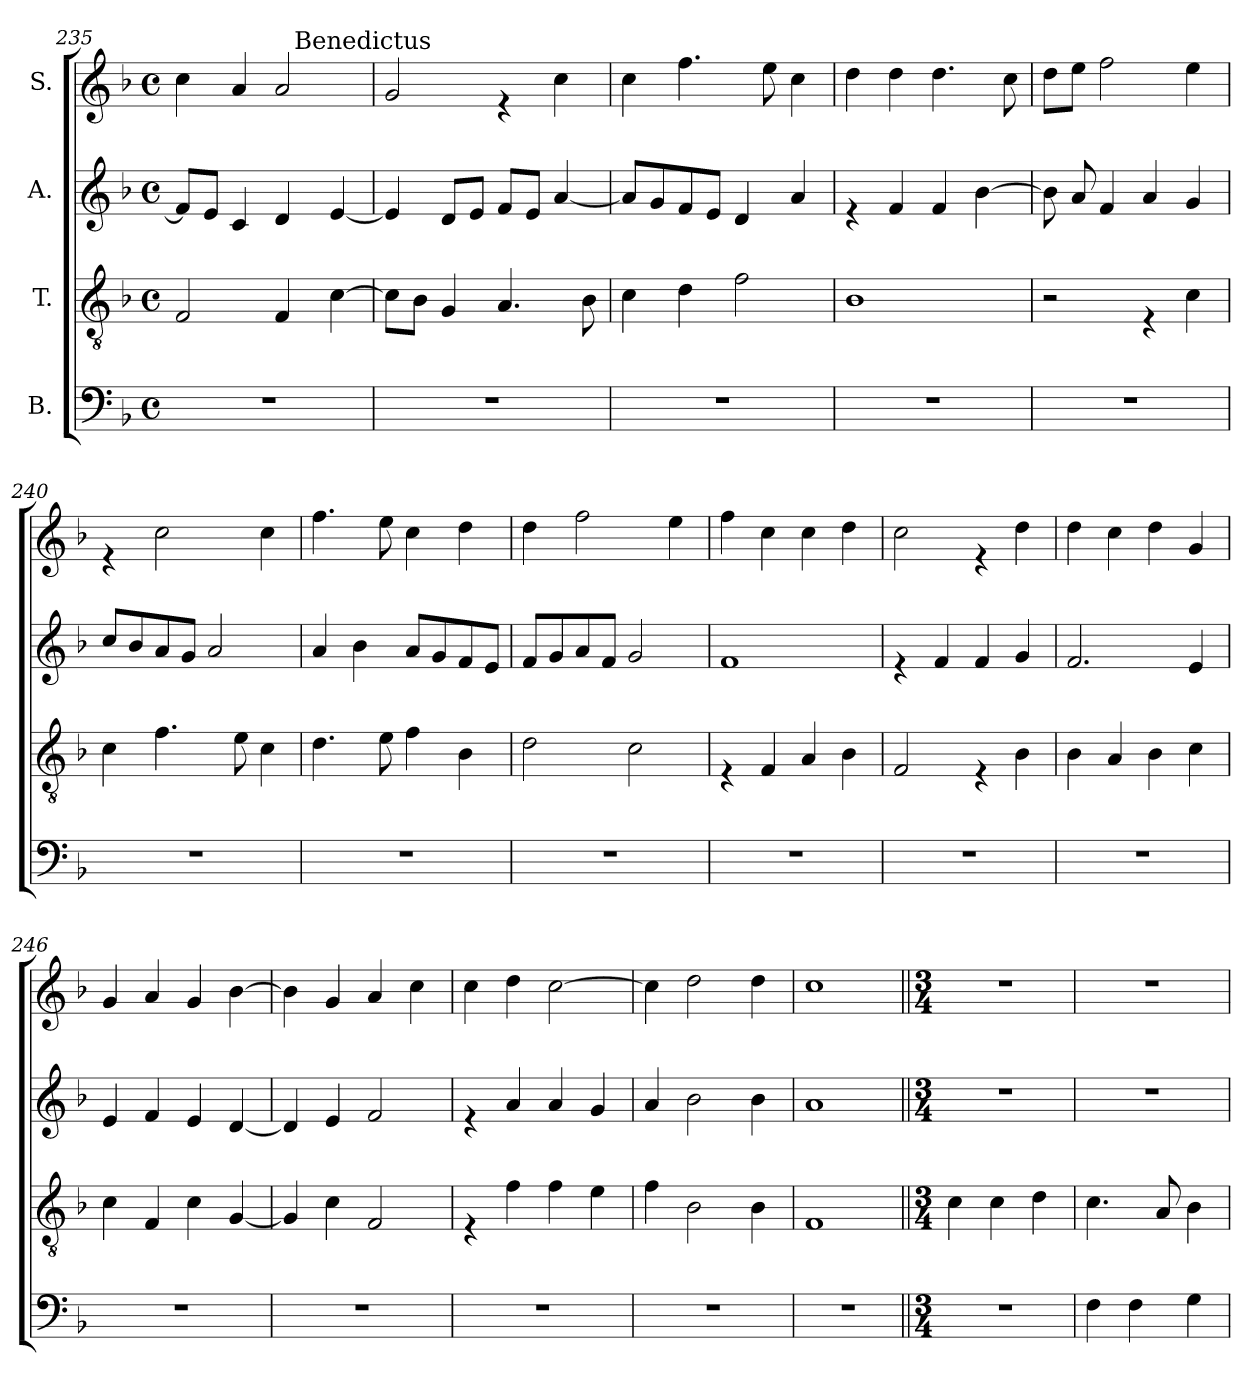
**kern	**kern	**kern	**kern
*part4	*part3	*part2	*part1
*staff4	*staff3	*staff2	*staff1
*I"B.	*I"T.	*I"A.	*I"S.
*clefF4	*clefGv2	*clefG2	*clefG2
*k[b-]	*k[b-]	*k[b-]	*k[b-]
*F:	*F:	*F:	*F:
*M4/4	*M4/4	*M4/4	*M4/4
*met(c)	*met(c)	*met(c)	*met(c)
=235	=235	=235	=235
*	*	*	*^
1r	2F/	8f/L]	4cc\	2ryy
.	.	8e/J	.	.
.	.	4c/	4a/	.
.	4F/	4d/	2a/	16ryy
!	!	!	!	!LO:TX:a:t=Benedictus
.	.	.	.	4..ryy
.	[>4c\	[<4e/	.	.
*	*	*	*v	*v
=236	=236	=236	=236
1r	8c\L]	4e/]	2g/
.	8B-\J	.	.
.	4G/	8d/L	.
.	.	8e/J	.
.	4.A/	8f/L	4re
.	.	8e/J	.
.	.	[<4a/	4cc\
.	8B-\	.	.
=237	=237	=237	=237
1r	4c\	8a/L]	4cc\
.	.	8g/	.
.	4d\	8f/	4.ff\
.	.	8e/J	.
.	2f\	4d/	.
.	.	.	8ee\
.	.	4a/	4cc\
=238	=238	=238	=238
1r	1B-	4re	4dd\
.	.	4f/	4dd\
.	.	4f/	4.dd\
.	.	[>4b-\	.
.	.	.	8cc\
!!LO:LB:g=z
=239	=239	=239	=239
1r	2r	8b-\]	8dd\L
.	.	8a/	8ee\J
.	.	4f/	2ff\
.	4rE	4a/	.
.	4c\	4g/	4ee\
!!LO:PB:g=z
=240	=240	=240	=240
1r	4c\	8cc/L	4re
.	.	8b-/	.
.	4.f\	8a/	2cc\
.	.	8g/J	.
.	.	2a/	.
.	8e\	.	.
.	4c\	.	4cc\
=241	=241	=241	=241
1r	4.d\	4a/	4.ff\
.	.	4b-\	.
.	8e\	.	8ee\
.	4f\	8a/L	4cc\
.	.	8g/	.
.	4B-\	8f/	4dd\
.	.	8e/J	.
=242	=242	=242	=242
1r	2d\	8f/L	4dd\
.	.	8g/	.
.	.	8a/	2ff\
.	.	8f/J	.
.	2c\	2g/	.
.	.	.	4ee\
=243	=243	=243	=243
1r	4rE	1f	4ff\
.	4F/	.	4cc\
.	4A/	.	4cc\
.	4B-\	.	4dd\
=244	=244	=244	=244
1r	2F/	4re	2cc\
.	.	4f/	.
.	4rE	4f/	4re
.	4B-\	4g/	4dd\
=245	=245	=245	=245
1r	4B-\	2.f/	4dd\
.	4A/	.	4cc\
.	4B-\	.	4dd\
.	4c\	4e/	4g/
=246	=246	=246	=246
1r	4c\	4e/	4g/
.	4F/	4f/	4a/
.	4c\	4e/	4g/
.	[<4G/	[<4d/	[>4b-\
!!LO:LB:g=z
=247	=247	=247	=247
1r	4G/]	4d/]	4b-\]
.	4c\	4e/	4g/
.	2F/	2f/	4a/
.	.	.	4cc\
=248	=248	=248	=248
1r	4rE	4re	4cc\
.	4f\	4a/	4dd\
.	4f\	4a/	[>2cc\
.	4e\	4g/	.
=249	=249	=249	=249
1r	4f\	4a/	4cc\]
.	2B-\	2b-\	2dd\
.	4B-\	4b-\	4dd\
=250	=250	=250	=250
1r	1F	1a	1cc
=251||	=251||	=251||	=251||
*M3/4	*M3/4	*M3/4	*M3/4
2.r	4c\	2.r	2.r
.	4c\	.	.
.	4d\	.	.
=252	=252	=252	=252
4F\	4.c\	2.r	2.r
4F\	.	.	.
.	8A/	.	.
4G\	4B-\	.	.
=	=	=	=
*-	*-	*-	*-
